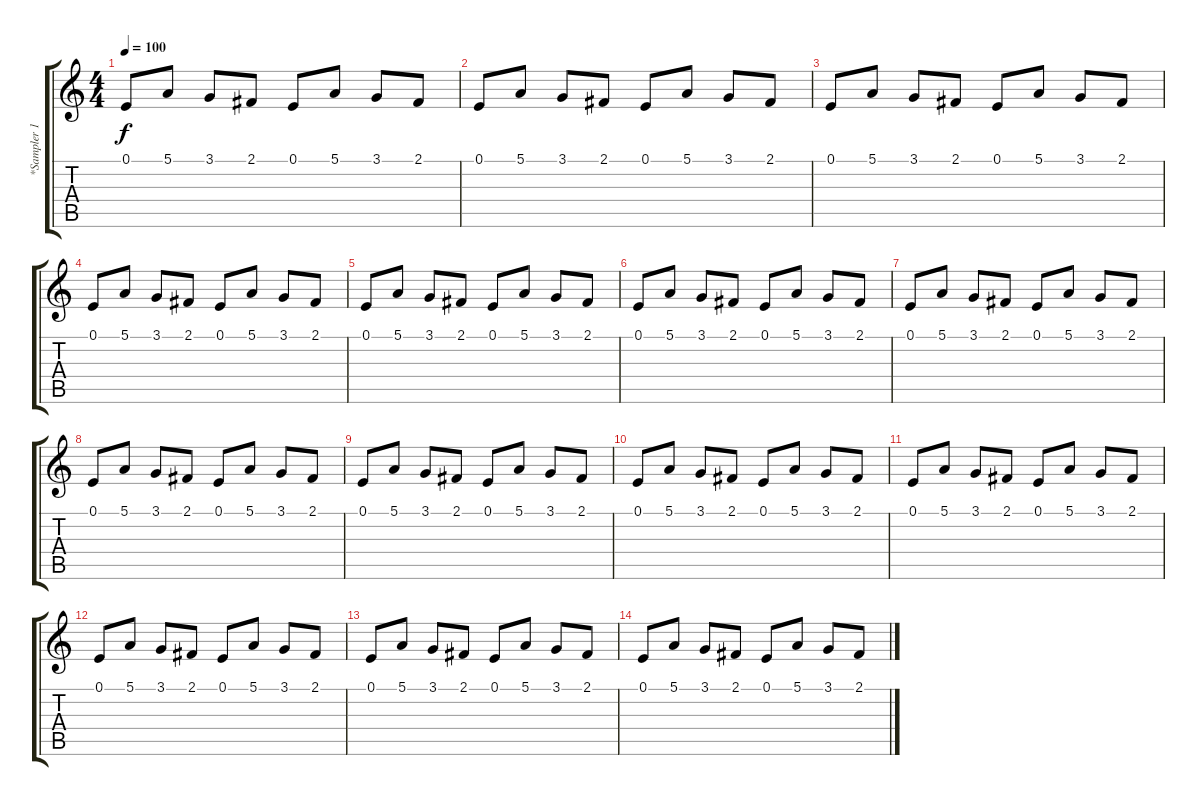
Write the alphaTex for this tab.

\track ("*Sampler 1 - Sampled piano (Mr.Hahn)" "*Sampler 1") {instrument electricpiano1}
\staff {score tabs}
\tuning (E4 B3 G3 D3 A2 E2) {hide}
\ts (4 4)
\tempo 100
\clef g2
\ks c
0.1.8{dy f} 5.1.8 3.1.8 2.1.8 0.1.8 5.1.8 3.1.8 2.1.8 |
0.1.8 5.1.8 3.1.8 2.1.8 0.1.8 5.1.8 3.1.8 2.1.8 |
0.1.8 5.1.8 3.1.8 2.1.8 0.1.8 5.1.8 3.1.8 2.1.8 |
0.1.8 5.1.8 3.1.8 2.1.8 0.1.8 5.1.8 3.1.8 2.1.8 |
0.1.8 5.1.8 3.1.8 2.1.8 0.1.8 5.1.8 3.1.8 2.1.8 |
0.1.8 5.1.8 3.1.8 2.1.8 0.1.8 5.1.8 3.1.8 2.1.8 |
0.1.8 5.1.8 3.1.8 2.1.8 0.1.8 5.1.8 3.1.8 2.1.8 |
0.1.8 5.1.8 3.1.8 2.1.8 0.1.8 5.1.8 3.1.8 2.1.8 |
0.1.8 5.1.8 3.1.8 2.1.8 0.1.8 5.1.8 3.1.8 2.1.8 |
0.1.8 5.1.8 3.1.8 2.1.8 0.1.8 5.1.8 3.1.8 2.1.8 |
0.1.8{volume 7} 5.1.8 3.1.8 2.1.8 0.1.8 5.1.8 3.1.8 2.1.8 |
0.1.8 5.1.8 3.1.8 2.1.8 0.1.8 5.1.8 3.1.8 2.1.8 |
0.1.8{volume 0} 5.1.8 3.1.8 2.1.8 0.1.8 5.1.8 3.1.8 2.1.8 |
0.1.8 5.1.8 3.1.8 2.1.8 0.1.8 5.1.8 3.1.8 2.1.8
